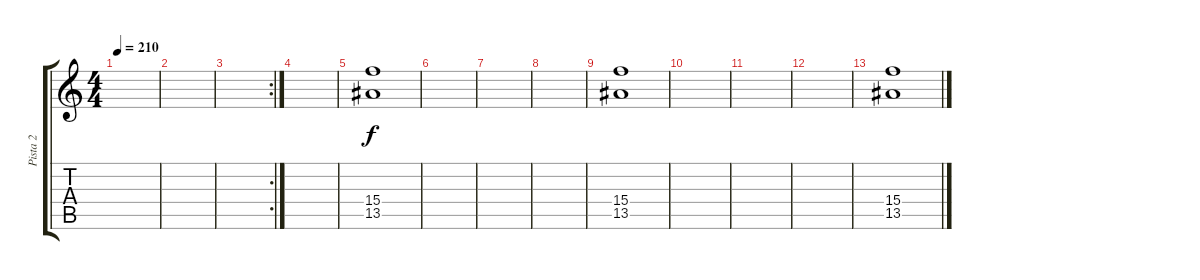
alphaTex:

\track ("Pista 2" "Pista 2") {instrument distortionguitar}
\staff {score tabs}
\tuning (E4 B3 G3 D3 A2 E2) {hide}
\ts (4 4)
\tempo 210
\clef g2
\ks c
|
|
\rc 2
|
|
(15.4 13.5).1 |
|
|
|
(15.4 13.5).1 |
|
|
|
(15.4 13.5).1
